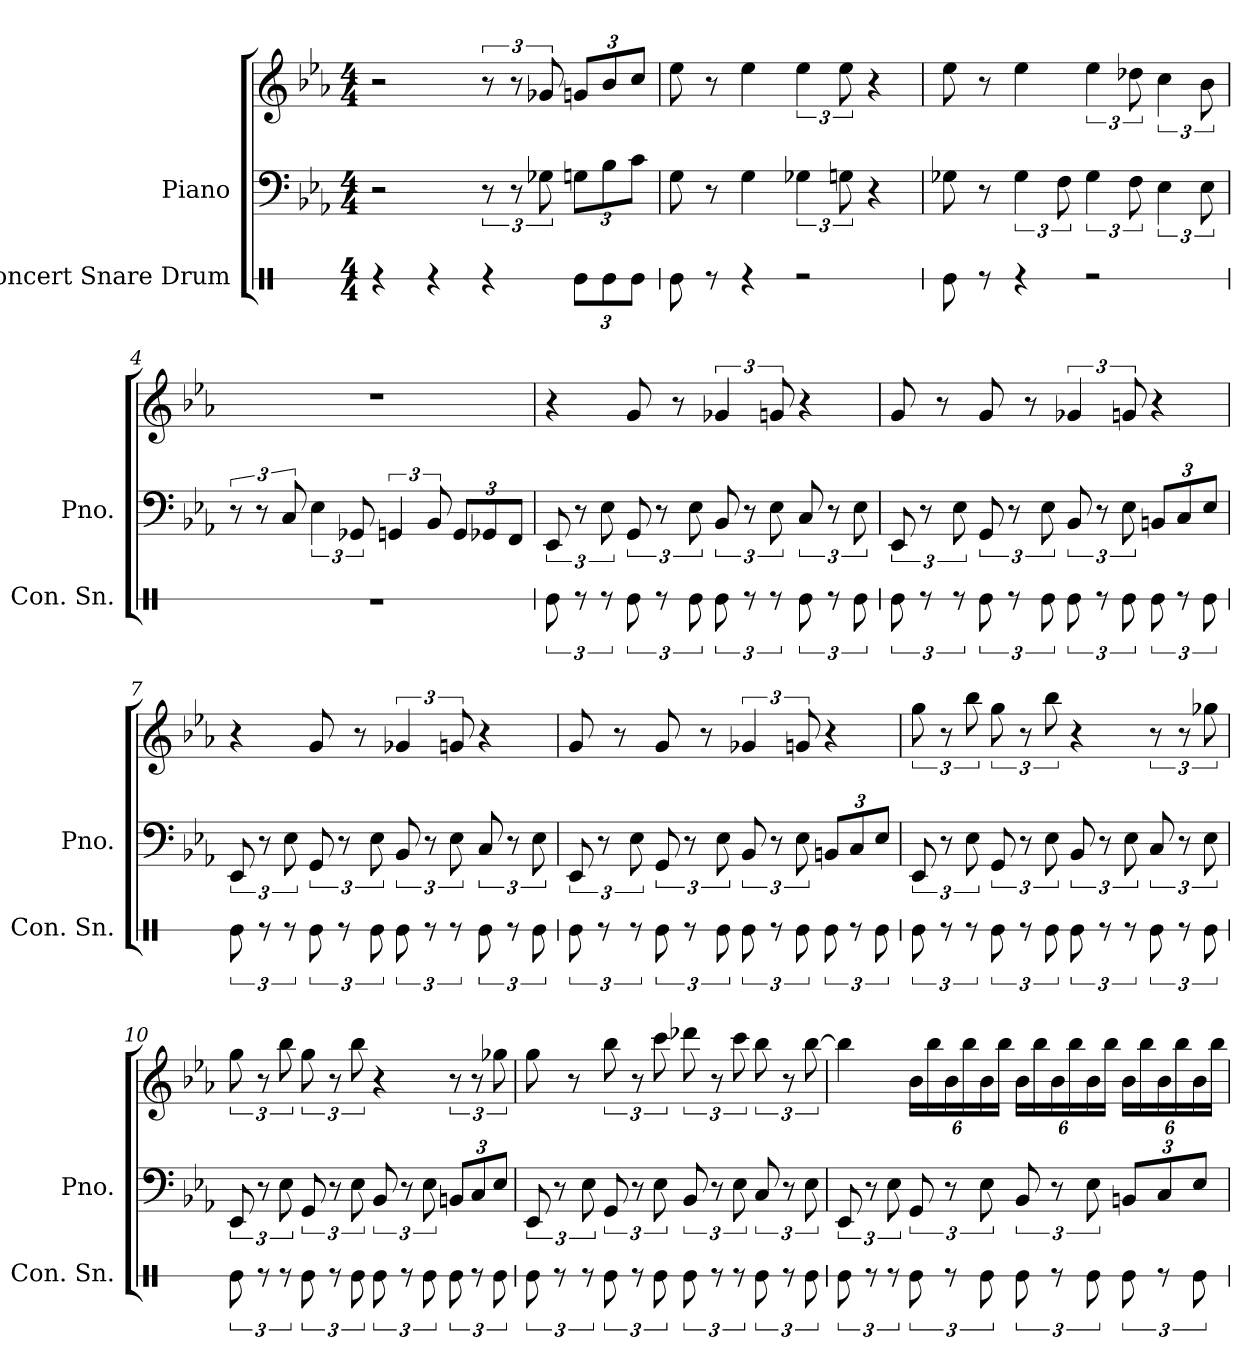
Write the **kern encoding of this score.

**kern	**kern	**kern
*part2	*part1	*part1
*staff3	*staff2	*staff1
*I"Concert Snare Drum	*I"Piano	*
*I'Con. Sn.	*I'Pno.	*
*stria1	*	*
*clefX	*clefF4	*clefG2
*k[]	*k[b-e-a-]	*k[b-e-a-]
*M4/4	*M4/4	*M4/4
*MM190	*MM190	*MM190
=1	=1	=1
4r	2r	2r
4r	.	.
4r	12r	12r
.	12r	12r
.	12G-X\	12g-X/
*Xbrackettup	*Xbrackettup	*Xbrackettup
12Re\L	12Gn\L	12gn/L
12Re\	12B-\	12b-/
12Re\J	12c\J	12cc/J
=2	=2	=2
8Re\	8G\	8ee-\
8r	8r	8r
4r	4G\	4ee-\
*	*brackettup	*brackettup
2r	6G-X\	6ee-\
.	12Gn\	12ee-\
.	4r	4r
=3	=3	=3
8Re\	8G-X\	8ee-\
8r	8r	8r
4r	6G-\	4ee-\
.	12F\	.
2r	6G-\	6ee-\
.	12F\	12dd-X\
.	6E-\	6cc\
.	12E-\	12b-\
=4	=4	=4
1r	12r	1r
.	12r	.
.	12C/	.
.	6E-\	.
.	12GG-X/	.
.	6GGn/	.
.	12BB-/	.
*	*Xbrackettup	*
.	12GG/L	.
.	12GG-X/	.
.	12FF/J	.
=5	=5	=5
*brackettup	*brackettup	*
12Re\	12EE-/	4r
12r	12r	.
12r	12E-\	.
12Re\	12GG/	8g/
12r	12r	.
.	.	8r
12Re\	12E-\	.
12Re\	12BB-/	6g-X/
12r	12r	.
12r	12E-\	12gn/
12Re\	12C/	4r
12r	12r	.
12Re\	12E-\	.
=6	=6	=6
12Re\	12EE-/	8g/
12r	12r	.
.	.	8r
12r	12E-\	.
12Re\	12GG/	8g/
12r	12r	.
.	.	8r
12Re\	12E-\	.
12Re\	12BB-/	6g-X/
12r	12r	.
12Re\	12E-\	12gn/
*	*Xbrackettup	*
12Re\	12BBn/L	4r
12r	12C/	.
12Re\	12E-/J	.
=7	=7	=7
*	*brackettup	*
12Re\	12EE-/	4r
12r	12r	.
12r	12E-\	.
12Re\	12GG/	8g/
12r	12r	.
.	.	8r
12Re\	12E-\	.
12Re\	12BB-/	6g-X/
12r	12r	.
12r	12E-\	12gn/
12Re\	12C/	4r
12r	12r	.
12Re\	12E-\	.
=8	=8	=8
12Re\	12EE-/	8g/
12r	12r	.
.	.	8r
12r	12E-\	.
12Re\	12GG/	8g/
12r	12r	.
.	.	8r
12Re\	12E-\	.
12Re\	12BB-/	6g-X/
12r	12r	.
12Re\	12E-\	12gn/
*	*Xbrackettup	*
12Re\	12BBn/L	4r
12r	12C/	.
12Re\	12E-/J	.
=9	=9	=9
*	*brackettup	*
12Re\	12EE-/	12gg\
12r	12r	12r
12r	12E-\	12bb-\
12Re\	12GG/	12gg\
12r	12r	12r
12Re\	12E-\	12bb-\
12Re\	12BB-/	4r
12r	12r	.
12r	12E-\	.
12Re\	12C/	12r
12r	12r	12r
12Re\	12E-\	12gg-X\
=10	=10	=10
12Re\	12EE-/	12gg\
12r	12r	12r
12r	12E-\	12bb-\
12Re\	12GG/	12gg\
12r	12r	12r
12Re\	12E-\	12bb-\
12Re\	12BB-/	4r
12r	12r	.
12Re\	12E-\	.
*	*Xbrackettup	*
12Re\	12BBn/L	12r
12r	12C/	12r
12Re\	12E-/J	12gg-X\
=11	=11	=11
*	*brackettup	*
12Re\	12EE-/	8gg\
12r	12r	.
.	.	8r
12r	12E-\	.
12Re\	12GG/	12bb-\
12r	12r	12r
12Re\	12E-\	12ccc\
12Re\	12BB-/	12ddd-X\
12r	12r	12r
12r	12E-\	12ccc\
12Re\	12C/	12bb-\
12r	12r	12r
12Re\	12E-\	[12bb-\
=12	=12	=12
12Re\	12EE-/	4bb-\]
12r	12r	.
12r	12E-\	.
*	*	*Xbrackettup
12Re\	12GG/	24b-\LL
.	.	24bb-\
12r	12r	24b-\
.	.	24bb-\
12Re\	12E-\	24b-\
.	.	24bb-\JJ
12Re\	12BB-/	24b-\LL
.	.	24bb-\
12r	12r	24b-\
.	.	24bb-\
12Re\	12E-\	24b-\
.	.	24bb-\JJ
*	*Xbrackettup	*
12Re\	12BBn/L	24b-\LL
.	.	24bb-\
12r	12C/	24b-\
.	.	24bb-\
12Re\	12E-/J	24b-\
.	.	24bb-\JJ
=	=	=
*-	*-	*-
